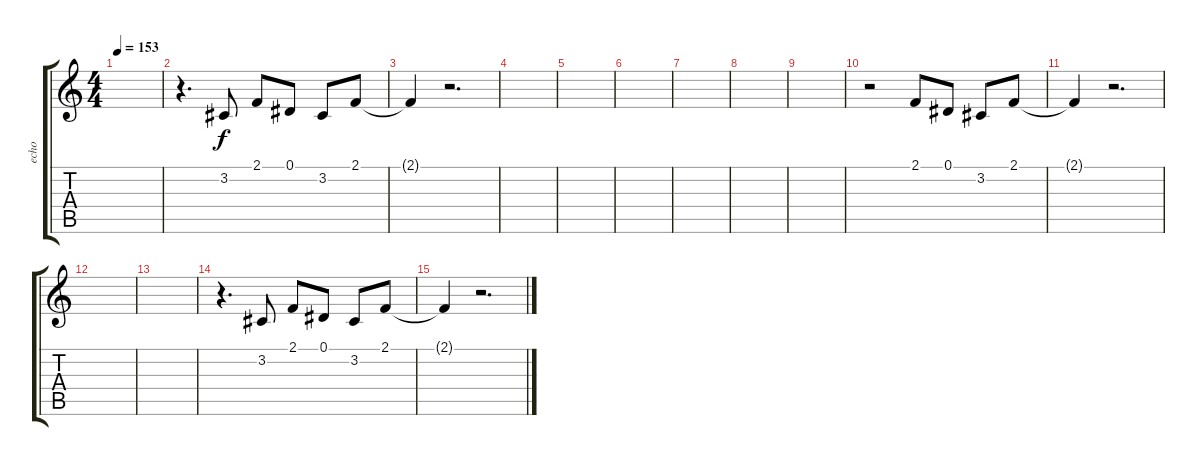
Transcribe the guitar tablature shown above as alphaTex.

\track ("echo" "echo") {instrument lead8bassandlead}
\staff {score tabs}
\tuning (Eb4 Bb3 Gb3 Eb3 Ab2 Eb2) {hide}
\ts (4 4)
\tempo 153
\clef g2
\ks c
|
r.4{d} 3.2.8 2.1.8 0.1.8 3.2.8 2.1.8 |
2.1{t}.4 r.2{d} |
|
|
|
|
|
|
r.2 2.1.8 0.1.8 3.2.8 2.1.8 |
2.1{t}.4 r.2{d} |
|
|
r.4{d} 3.2.8 2.1.8 0.1.8 3.2.8 2.1.8 |
2.1{t}.4 r.2{d}
